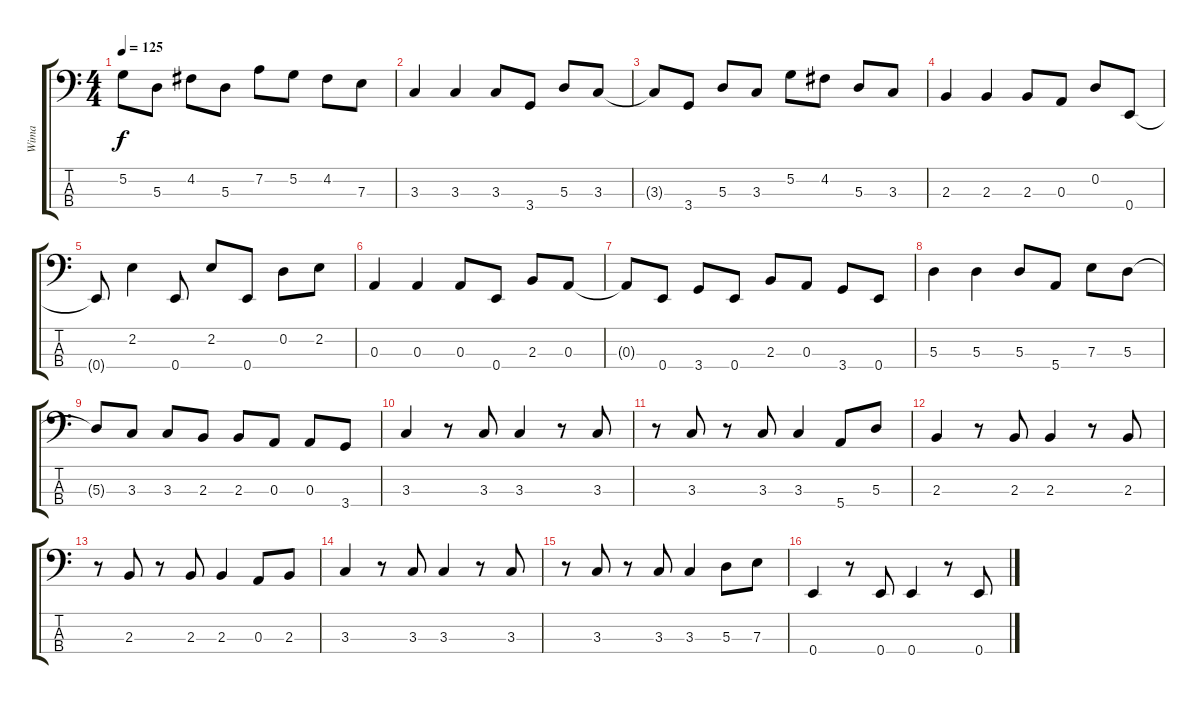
\track ("Wima" "Wima") {instrument electricbasspick}
\staff {score tabs}
\tuning (G2 D2 A1 E1) {hide}
\ts (4 4)
\tempo 125
\clef f4
\ks c
5.2{t}.8{dy f} 5.3.8 4.2.8 5.3.8 7.2.8 5.2.8 4.2.8 7.3.8 |
3.3.4 3.3.4 3.3.8 3.4.8 5.3.8 3.3.8 |
3.3{t}.8 3.4.8 5.3.8 3.3.8 5.2.8 4.2.8 5.3.8 3.3.8 |
2.3.4 2.3.4 2.3.8 0.3.8 0.2.8 0.4.8 |
0.4{t}.8 2.2.4 0.4.8 2.2.8 0.4.8 0.2.8 2.2.8 |
0.3.4 0.3.4 0.3.8 0.4.8 2.3.8 0.3.8 |
0.3{t}.8 0.4.8 3.4.8 0.4.8 2.3.8 0.3.8 3.4.8 0.4.8 |
5.3.4 5.3.4 5.3.8 5.4.8 7.3.8 5.3.8 |
5.3{t}.8 3.3.8 3.3.8 2.3.8 2.3.8 0.3.8 0.3.8 3.4.8 |
3.3.4 r.8 3.3.8 3.3.4 r.8 3.3.8 |
r.8 3.3.8 r.8 3.3.8 3.3.4 5.4.8 5.3.8 |
2.3.4 r.8 2.3.8 2.3.4 r.8 2.3.8 |
r.8 2.3.8 r.8 2.3.8 2.3.4 0.3.8 2.3.8 |
3.3.4 r.8 3.3.8 3.3.4 r.8 3.3.8 |
r.8 3.3.8 r.8 3.3.8 3.3.4 5.3.8 7.3.8 |
0.4.4 r.8 0.4.8 0.4.4 r.8 0.4.8
